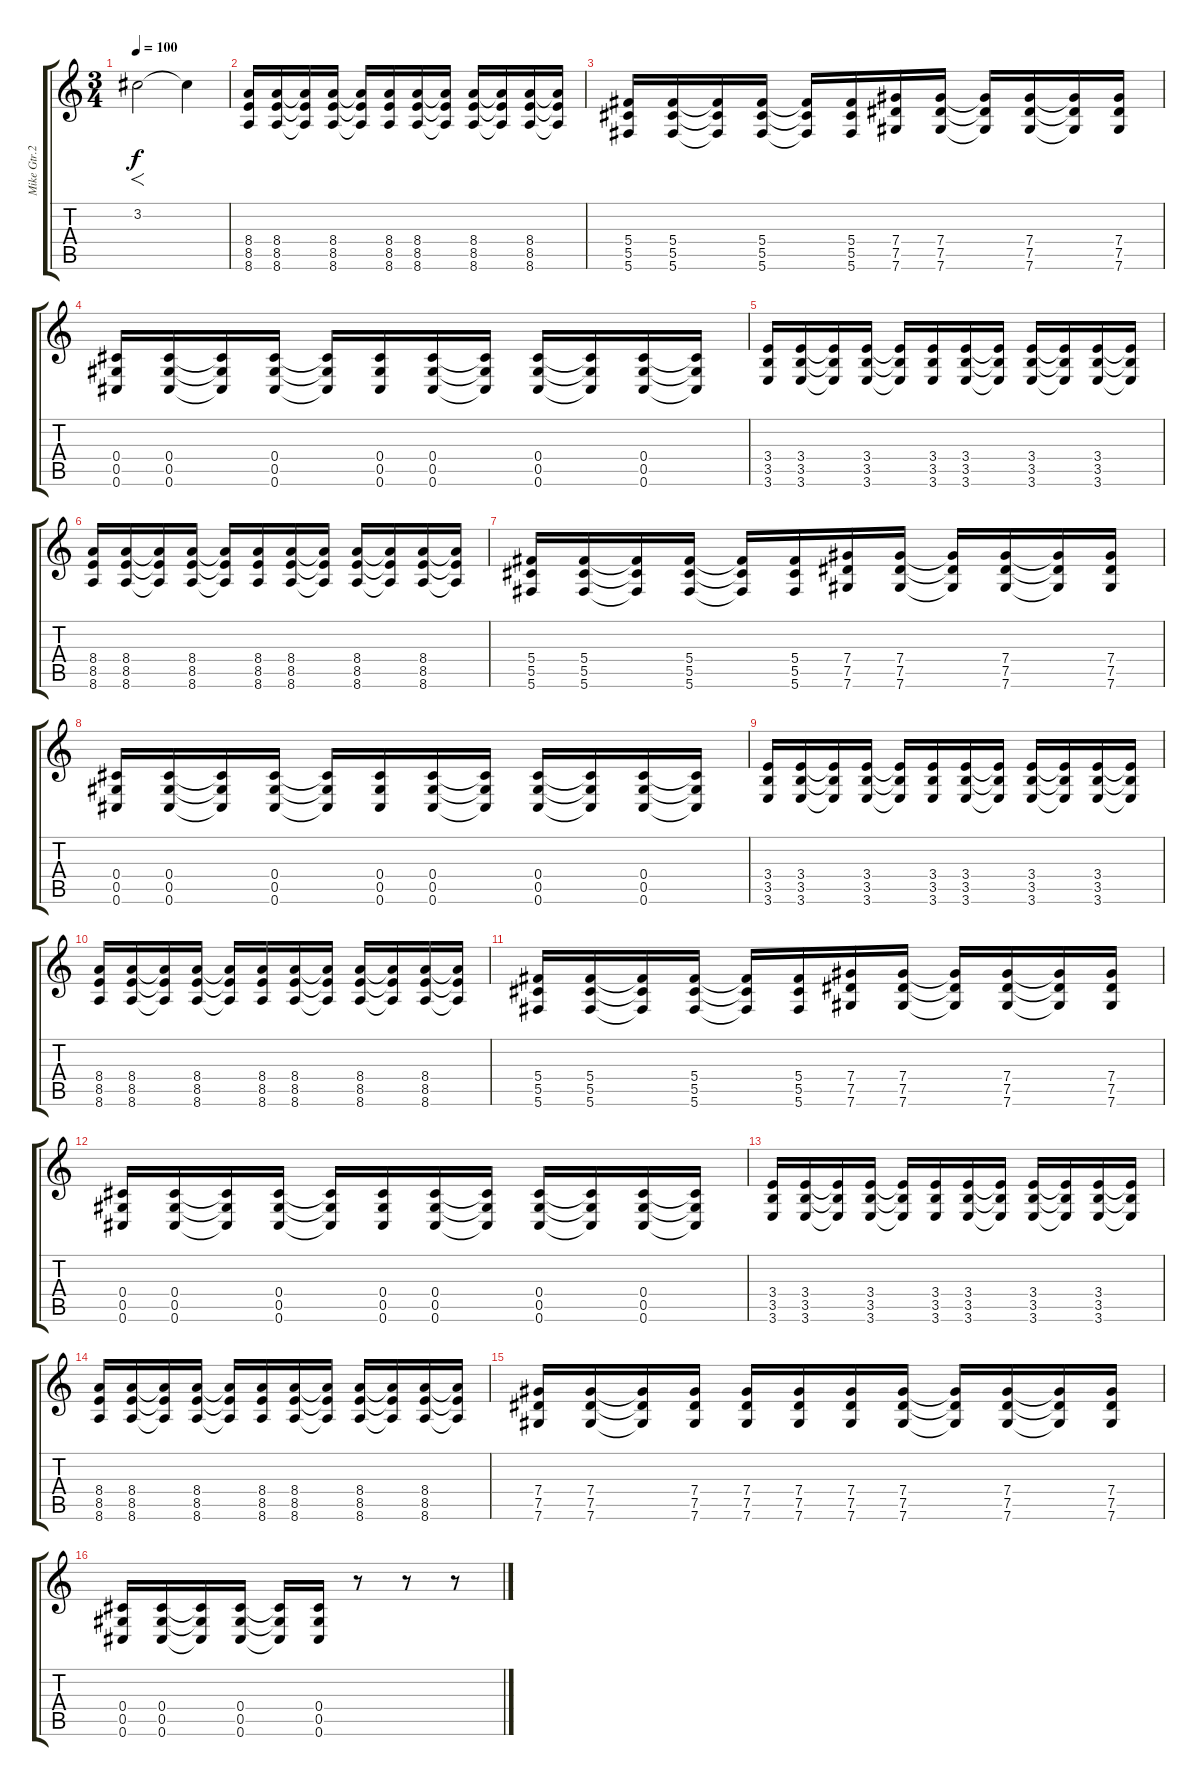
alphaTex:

\track ("Mike Gtr.2" "Mike Gtr.2") {instrument distortionguitar}
\staff {score tabs}
\tuning (Eb4 Bb3 Gb3 Db3 Ab2 Db2) {hide}
\ts (3 4)
\tempo 100
\clef g2
\ks c
3.2.2{f dy f} 3.2{t}.4 |
(8.4 8.5 8.6).16 (8.4 8.5 8.6).16 (8.4{t} 8.5{t} 8.6{t}).16 (8.4 8.5 8.6).16 (8.4{t} 8.5{t} 8.6{t}).16 (8.4 8.5 8.6).16 (8.4 8.5 8.6).16 (8.4{t} 8.5{t} 8.6{t}).16 (8.4 8.5 8.6).16 (8.4{t} 8.5{t} 8.6{t}).16 (8.4 8.5 8.6).16 (8.4{t} 8.5{t} 8.6{t}).16 |
(5.4 5.5 5.6).16 (5.4 5.5 5.6).16 (5.4{t} 5.5{t} 5.6{t}).16 (5.4 5.5 5.6).16 (5.4{t} 5.5{t} 5.6{t}).16 (5.4 5.5 5.6).16 (7.4 7.5 7.6).16 (7.4 7.5 7.6).16 (7.4{t} 7.5{t} 7.6{t}).16 (7.4 7.5 7.6).16 (7.4{t} 7.5{t} 7.6{t}).16 (7.4 7.5 7.6).16 |
(0.4 0.5 0.6).16 (0.4 0.5 0.6).16 (0.4{t} 0.5{t} 0.6{t}).16 (0.4 0.5 0.6).16 (0.4{t} 0.5{t} 0.6{t}).16 (0.4 0.5 0.6).16 (0.4 0.5 0.6).16 (0.4{t} 0.5{t} 0.6{t}).16 (0.4 0.5 0.6).16 (0.4{t} 0.5{t} 0.6{t}).16 (0.4 0.5 0.6).16 (0.4{t} 0.5{t} 0.6{t}).16 |
(3.4 3.5 3.6).16 (3.4 3.5 3.6).16 (3.4{t} 3.5{t} 3.6{t}).16 (3.4 3.5 3.6).16 (3.4{t} 3.5{t} 3.6{t}).16 (3.4 3.5 3.6).16 (3.4 3.5 3.6).16 (3.4{t} 3.5{t} 3.6{t}).16 (3.4 3.5 3.6).16 (3.4{t} 3.5{t} 3.6{t}).16 (3.4 3.5 3.6).16 (3.4{t} 3.5{t} 3.6{t}).16 |
(8.4 8.5 8.6).16 (8.4 8.5 8.6).16 (8.4{t} 8.5{t} 8.6{t}).16 (8.4 8.5 8.6).16 (8.4{t} 8.5{t} 8.6{t}).16 (8.4 8.5 8.6).16 (8.4 8.5 8.6).16 (8.4{t} 8.5{t} 8.6{t}).16 (8.4 8.5 8.6).16 (8.4{t} 8.5{t} 8.6{t}).16 (8.4 8.5 8.6).16 (8.4{t} 8.5{t} 8.6{t}).16 |
(5.4 5.5 5.6).16 (5.4 5.5 5.6).16 (5.4{t} 5.5{t} 5.6{t}).16 (5.4 5.5 5.6).16 (5.4{t} 5.5{t} 5.6{t}).16 (5.4 5.5 5.6).16 (7.4 7.5 7.6).16 (7.4 7.5 7.6).16 (7.4{t} 7.5{t} 7.6{t}).16 (7.4 7.5 7.6).16 (7.4{t} 7.5{t} 7.6{t}).16 (7.4 7.5 7.6).16 |
(0.4 0.5 0.6).16 (0.4 0.5 0.6).16 (0.4{t} 0.5{t} 0.6{t}).16 (0.4 0.5 0.6).16 (0.4{t} 0.5{t} 0.6{t}).16 (0.4 0.5 0.6).16 (0.4 0.5 0.6).16 (0.4{t} 0.5{t} 0.6{t}).16 (0.4 0.5 0.6).16 (0.4{t} 0.5{t} 0.6{t}).16 (0.4 0.5 0.6).16 (0.4{t} 0.5{t} 0.6{t}).16 |
(3.4 3.5 3.6).16 (3.4 3.5 3.6).16 (3.4{t} 3.5{t} 3.6{t}).16 (3.4 3.5 3.6).16 (3.4{t} 3.5{t} 3.6{t}).16 (3.4 3.5 3.6).16 (3.4 3.5 3.6).16 (3.4{t} 3.5{t} 3.6{t}).16 (3.4 3.5 3.6).16 (3.4{t} 3.5{t} 3.6{t}).16 (3.4 3.5 3.6).16 (3.4{t} 3.5{t} 3.6{t}).16 |
(8.4 8.5 8.6).16 (8.4 8.5 8.6).16 (8.4{t} 8.5{t} 8.6{t}).16 (8.4 8.5 8.6).16 (8.4{t} 8.5{t} 8.6{t}).16 (8.4 8.5 8.6).16 (8.4 8.5 8.6).16 (8.4{t} 8.5{t} 8.6{t}).16 (8.4 8.5 8.6).16 (8.4{t} 8.5{t} 8.6{t}).16 (8.4 8.5 8.6).16 (8.4{t} 8.5{t} 8.6{t}).16 |
(5.4 5.5 5.6).16 (5.4 5.5 5.6).16 (5.4{t} 5.5{t} 5.6{t}).16 (5.4 5.5 5.6).16 (5.4{t} 5.5{t} 5.6{t}).16 (5.4 5.5 5.6).16 (7.4 7.5 7.6).16 (7.4 7.5 7.6).16 (7.4{t} 7.5{t} 7.6{t}).16 (7.4 7.5 7.6).16 (7.4{t} 7.5{t} 7.6{t}).16 (7.4 7.5 7.6).16 |
(0.4 0.5 0.6).16 (0.4 0.5 0.6).16 (0.4{t} 0.5{t} 0.6{t}).16 (0.4 0.5 0.6).16 (0.4{t} 0.5{t} 0.6{t}).16 (0.4 0.5 0.6).16 (0.4 0.5 0.6).16 (0.4{t} 0.5{t} 0.6{t}).16 (0.4 0.5 0.6).16 (0.4{t} 0.5{t} 0.6{t}).16 (0.4 0.5 0.6).16 (0.4{t} 0.5{t} 0.6{t}).16 |
(3.4 3.5 3.6).16 (3.4 3.5 3.6).16 (3.4{t} 3.5{t} 3.6{t}).16 (3.4 3.5 3.6).16 (3.4{t} 3.5{t} 3.6{t}).16 (3.4 3.5 3.6).16 (3.4 3.5 3.6).16 (3.4{t} 3.5{t} 3.6{t}).16 (3.4 3.5 3.6).16 (3.4{t} 3.5{t} 3.6{t}).16 (3.4 3.5 3.6).16 (3.4{t} 3.5{t} 3.6{t}).16 |
(8.4 8.5 8.6).16 (8.4 8.5 8.6).16 (8.4{t} 8.5{t} 8.6{t}).16 (8.4 8.5 8.6).16 (8.4{t} 8.5{t} 8.6{t}).16 (8.4 8.5 8.6).16 (8.4 8.5 8.6).16 (8.4{t} 8.5{t} 8.6{t}).16 (8.4 8.5 8.6).16 (8.4{t} 8.5{t} 8.6{t}).16 (8.4 8.5 8.6).16 (8.4{t} 8.5{t} 8.6{t}).16 |
(7.4 7.5 7.6).16 (7.4 7.5 7.6).16 (7.4{t} 7.5{t} 7.6{t}).16 (7.4 7.5 7.6).16 (7.4 7.5 7.6).16 (7.4 7.5 7.6).16 (7.4 7.5 7.6).16 (7.4 7.5 7.6).16 (7.4{t} 7.5{t} 7.6{t}).16 (7.4 7.5 7.6).16 (7.4{t} 7.5{t} 7.6{t}).16 (7.4 7.5 7.6).16 |
(0.4 0.5 0.6).16 (0.4 0.5 0.6).16 (0.4{t} 0.5{t} 0.6{t}).16 (0.4 0.5 0.6).16 (0.4{t} 0.5{t} 0.6{t}).16 (0.4 0.5 0.6).16 r.8 r.8 r.8
